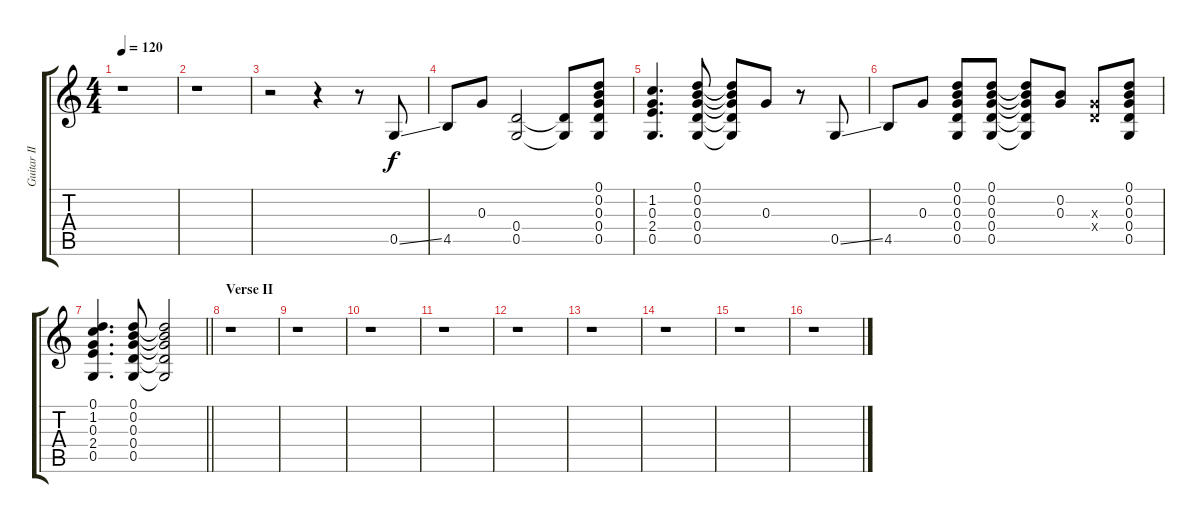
\track ("Guitar II" "Guitar II") {instrument acousticguitarsteel}
\staff {score tabs}
\tuning (D4 B3 G3 D3 G2 D2) {hide}
\ts (4 4)
\tempo 120
\clef g2
\ks c
r.1{dy f} |
r.1 |
r.2 r.4 r.8 0.5{ss}.8 |
4.5.8 0.3.8 (0.4 0.5).2 (0.4{t} 0.5{t}).8 (0.1 0.2 0.3 0.4 0.5).8 |
(1.2 0.3 2.4 0.5).4{d} (0.1 0.2 0.3 0.4 0.5).8 (0.1{t} 0.2{t} 0.3{t} 0.4{t} 0.5{t}).8 0.3.8 r.8 0.5{ss}.8 |
4.5.8 0.3.8 (0.1 0.2 0.3 0.4 0.5).8 (0.1 0.2 0.3 0.4 0.5).8 (0.1{t} 0.2{t} 0.3{t} 0.4{t} 0.5{t}).8 (0.2 0.3).8 (0.3{x} 0.4{x}).8 (0.1 0.2 0.3 0.4 0.5).8 |
\barLineRight lightlight
(0.1 1.2 0.3 2.4 0.5).4{d} (0.1 0.2 0.3 0.4 0.5).8 (0.1{t} 0.2{t} 0.3{t} 0.4{t} 0.5{t}).2 |
\section ("" "Verse II")
r.1 |
r.1 |
r.1 |
r.1 |
r.1 |
r.1 |
r.1 |
r.1 |
r.1
